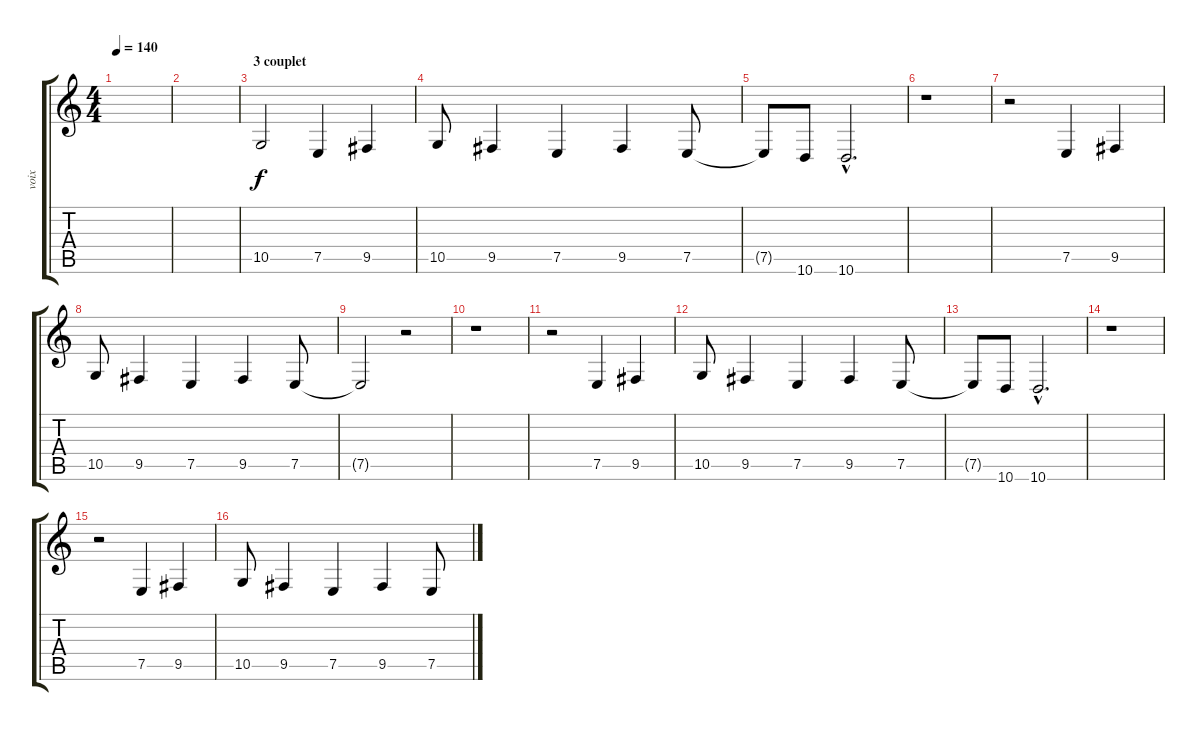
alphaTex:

\track ("voix" "voix") {instrument flute}
\staff {score tabs}
\tuning (E4 B3 G3 D3 A2 E2) {hide}
\ts (4 4)
\tempo 140
\clef g2
\ks c
|
|
\section ("" "3 couplet")
10.5.2 7.5.4 9.5.4 |
10.5.8 9.5.4 7.5.4 9.5.4 7.5.8 |
7.5{t}.8 10.6.8 10.6{hac}.2{d} |
r.1 |
r.2 7.5.4 9.5.4 |
10.5.8 9.5.4 7.5.4 9.5.4 7.5.8 |
7.5{t}.2 r.2 |
r.1 |
r.2 7.5.4 9.5.4 |
10.5.8 9.5.4 7.5.4 9.5.4 7.5.8 |
7.5{t}.8 10.6.8 10.6{hac}.2{d} |
r.1 |
r.2 7.5.4 9.5.4 |
10.5.8 9.5.4 7.5.4 9.5.4 7.5.8
